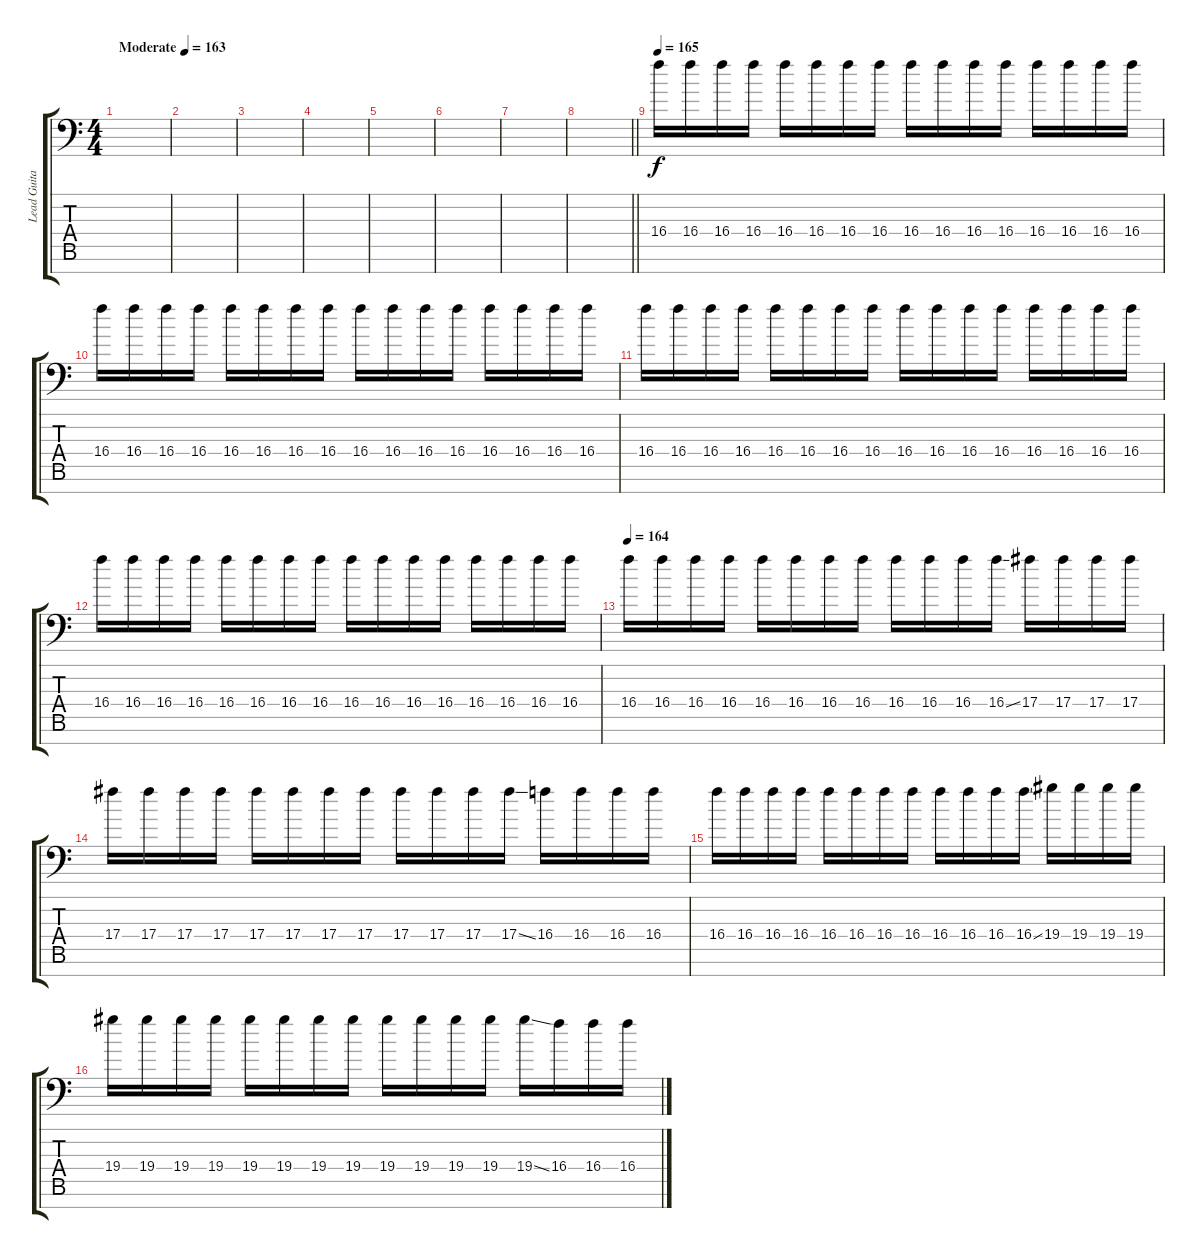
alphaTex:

\track ("Lead Guitar #1" "Lead Guita") {instrument distortionguitar}
\staff {score tabs}
\tuning (Eb4 Bb3 Gb3 Db3 Ab2 Eb2 Ab1) {hide}
\ts (4 4)
\section ("" "")
\tempo (163 "Moderate")
\clef f4
\ks c
|
|
|
|
|
|
|
\barLineRight lightlight
|
\section ("" "")
\tempo 165
16.4.16{volume 6 instrument electricguitarjazz} 16.4.16 16.4.16 16.4.16 16.4.16 16.4.16 16.4.16 16.4.16 16.4.16 16.4.16 16.4.16 16.4.16 16.4.16 16.4.16 16.4.16 16.4.16 |
16.4.16 16.4.16 16.4.16 16.4.16 16.4.16 16.4.16 16.4.16 16.4.16 16.4.16 16.4.16 16.4.16 16.4.16 16.4.16 16.4.16 16.4.16 16.4.16 |
16.4.16 16.4.16 16.4.16 16.4.16 16.4.16 16.4.16 16.4.16 16.4.16 16.4.16 16.4.16 16.4.16 16.4.16 16.4.16 16.4.16 16.4.16 16.4.16 |
16.4.16 16.4.16 16.4.16 16.4.16 16.4.16 16.4.16 16.4.16 16.4.16 16.4.16 16.4.16 16.4.16 16.4.16 16.4.16 16.4.16 16.4.16 16.4.16 |
\tempo 164
16.4.16 16.4.16 16.4.16 16.4.16 16.4.16 16.4.16 16.4.16 16.4.16 16.4.16 16.4.16 16.4.16 16.4{ss}.16 17.4.16 17.4.16 17.4.16 17.4.16 |
17.4.16 17.4.16 17.4.16 17.4.16 17.4.16 17.4.16 17.4.16 17.4.16 17.4.16 17.4.16 17.4.16 17.4{ss}.16 16.4.16 16.4.16 16.4.16 16.4.16 |
16.4.16 16.4.16 16.4.16 16.4.16 16.4.16 16.4.16 16.4.16 16.4.16 16.4.16 16.4.16 16.4.16 16.4{ss}.16 19.4.16 19.4.16 19.4.16 19.4.16 |
19.4.16 19.4.16 19.4.16 19.4.16 19.4.16 19.4.16 19.4.16 19.4.16 19.4.16 19.4.16 19.4.16 19.4.16 19.4{ss}.16 16.4.16 16.4.16 16.4.16
